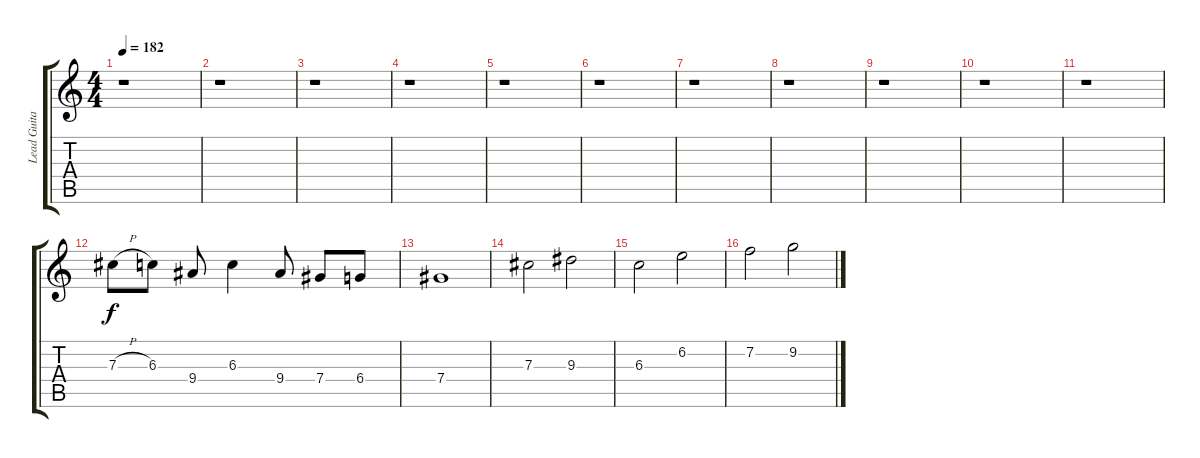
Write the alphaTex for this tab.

\track ("Lead Guitar" "Lead Guita") {instrument distortionguitar}
\staff {score tabs}
\tuning (Eb4 Bb3 Gb3 Db3 Ab2 Eb2) {hide}
\ts (4 4)
\tempo 182
\clef g2
\ks c
r.1{dy f} |
r.1 |
r.1 |
r.1 |
r.1 |
r.1 |
r.1 |
r.1 |
r.1 |
r.1 |
r.1 |
7.3{h}.8 6.3.8 9.4.8 6.3.4 9.4.8 7.4.8 6.4.8 |
7.4.1 |
7.3.2 9.3.2 |
6.3.2 6.2.2 |
7.2.2 9.2.2
